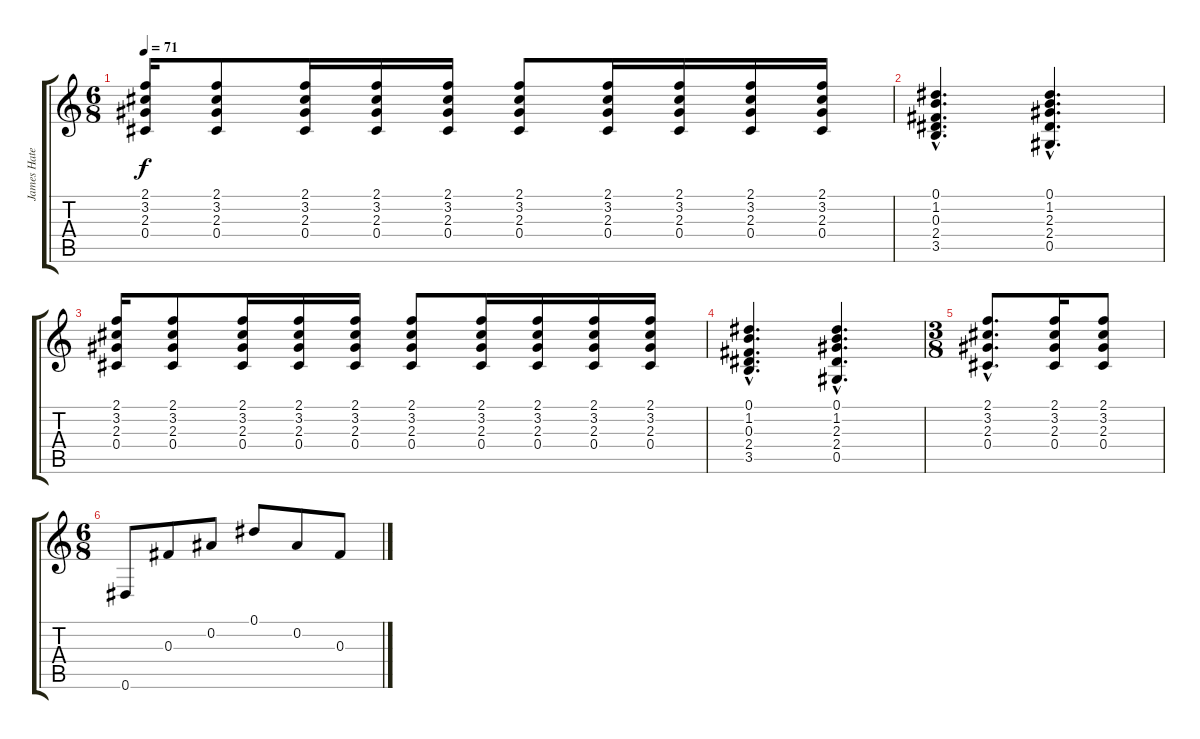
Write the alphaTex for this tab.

\track ("James Hatefild" "James Hate") {instrument acousticguitarsteel}
\staff {score tabs}
\tuning (Eb4 Bb3 Gb3 Db3 Ab2 Eb2) {hide}
\ts (6 8)
\tempo 71
\clef g2
\ks c
(2.1 3.2 2.3 0.4).16{dy f} (2.1 3.2 2.3 0.4).8 (2.1 3.2 2.3 0.4).16 (2.1 3.2 2.3 0.4).16 (2.1 3.2 2.3 0.4).16 (2.1 3.2 2.3 0.4).8 (2.1 3.2 2.3 0.4).16 (2.1 3.2 2.3 0.4).16 (2.1 3.2 2.3 0.4).16 (2.1 3.2 2.3 0.4).16 |
(0.1{hac} 1.2{hac} 0.3{hac} 2.4{hac} 3.5{hac}).4{d} (0.1{hac} 1.2{hac} 2.3{hac} 2.4{hac} 0.5{hac}).4{d} |
(2.1 3.2 2.3 0.4).16 (2.1 3.2 2.3 0.4).8 (2.1 3.2 2.3 0.4).16 (2.1 3.2 2.3 0.4).16 (2.1 3.2 2.3 0.4).16 (2.1 3.2 2.3 0.4).8 (2.1 3.2 2.3 0.4).16 (2.1 3.2 2.3 0.4).16 (2.1 3.2 2.3 0.4).16 (2.1 3.2 2.3 0.4).16 |
(0.1{hac} 1.2{hac} 0.3{hac} 2.4{hac} 3.5{hac}).4{d} (0.1{hac} 1.2{hac} 2.3{hac} 2.4{hac} 0.5{hac}).4{d} |
\ts (3 8)
(2.1{hac} 3.2{hac} 2.3{hac} 0.4{hac}).8{d} (2.1 3.2 2.3 0.4).16 (2.1 3.2 2.3 0.4).8 |
\ts (6 8)
0.6.8 0.3.8 0.2.8 0.1.8 0.2.8 0.3.8
